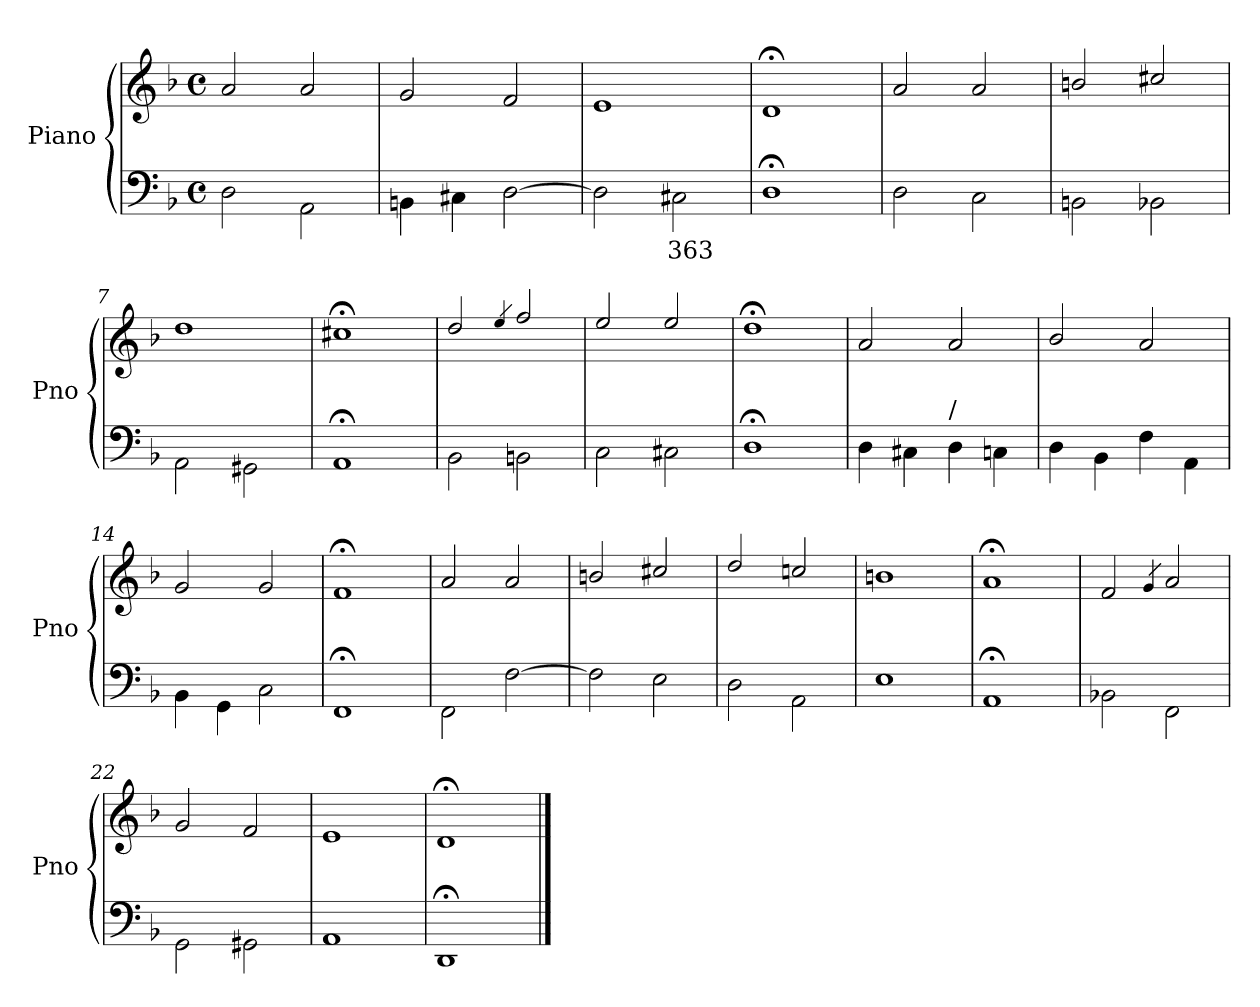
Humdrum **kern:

**kern	**text	**kern
*part1	*part1	*part1
*staff2	*staff2	*staff1
*I"Piano	*	*
*I'Pno	*	*
*clefF4	*	*clefG2
*k[b-]	*	*k[b-]
*F:	*	*F:
*M4/4	*	*M4/4
*met(c)	*	*met(c)
=1	=1	=1
2D\	.	2a/
2AA\	.	2a/
=2	=2	=2
4BBn\	.	2g/
4C#X\	.	.
[<2D\	.	2f/
=3	=3	=3
2D\]	.	1e/
!	!LO:LY:a	!
2C#X\	363	.
=4	=4	=4
1D;\	.	1d;</
=5	=5	=5
2D\	.	2a/
2C\	.	2a/
=6	=6	=6
2BBn\	.	2bn/
2BB-X\	.	2cc#X/
=7	=7	=7
2AA\	.	1dd/
2GG#X\	.	.
=8	=8	=8
1AA;\	.	1cc#X;</
!!LO:PB:g=z
=9	=9	=9
2BB-\	.	2dd/
.	.	4qee/
2BBn\	.	2ff/
=10	=10	=10
2C\	.	2ee/
2C#X\	.	2ee/
=11	=11	=11
1D;\	.	1dd;</
=12	=12	=12
4D\	.	2a/
4C#X\	.	.
!LO:TX:a:t=/	!	!
4D\	.	2a/
4Cn\	.	.
=13	=13	=13
4D\	.	2b-/
4BB-\	.	.
4F\	.	2a/
4AA\	.	.
=14	=14	=14
4BB-\	.	2g/
4GG\	.	.
2C\	.	2g/
=15	=15	=15
1FF;\	.	1f;</
!!LO:LB:g=z
=16	=16	=16
2FF\	.	2a/
[<2F\	.	2a/
=17	=17	=17
2F\]	.	2bn/
2E\	.	2cc#X/
=18	=18	=18
2D\	.	2dd/
2AA\	.	2ccn/
=19	=19	=19
1E\	.	1bn/
=20	=20	=20
1AA;\	.	1a;</
=21	=21	=21
2BB-X\	.	2f/
.	.	4qg/
2FF\	.	2a/
=22	=22	=22
2GG\	.	2g/
2GG#X\	.	2f/
=23	=23	=23
1AA\	.	1e/
=24	=24	=24
1DD;\	.	1d;</
==	==	==
*-	*-	*-
